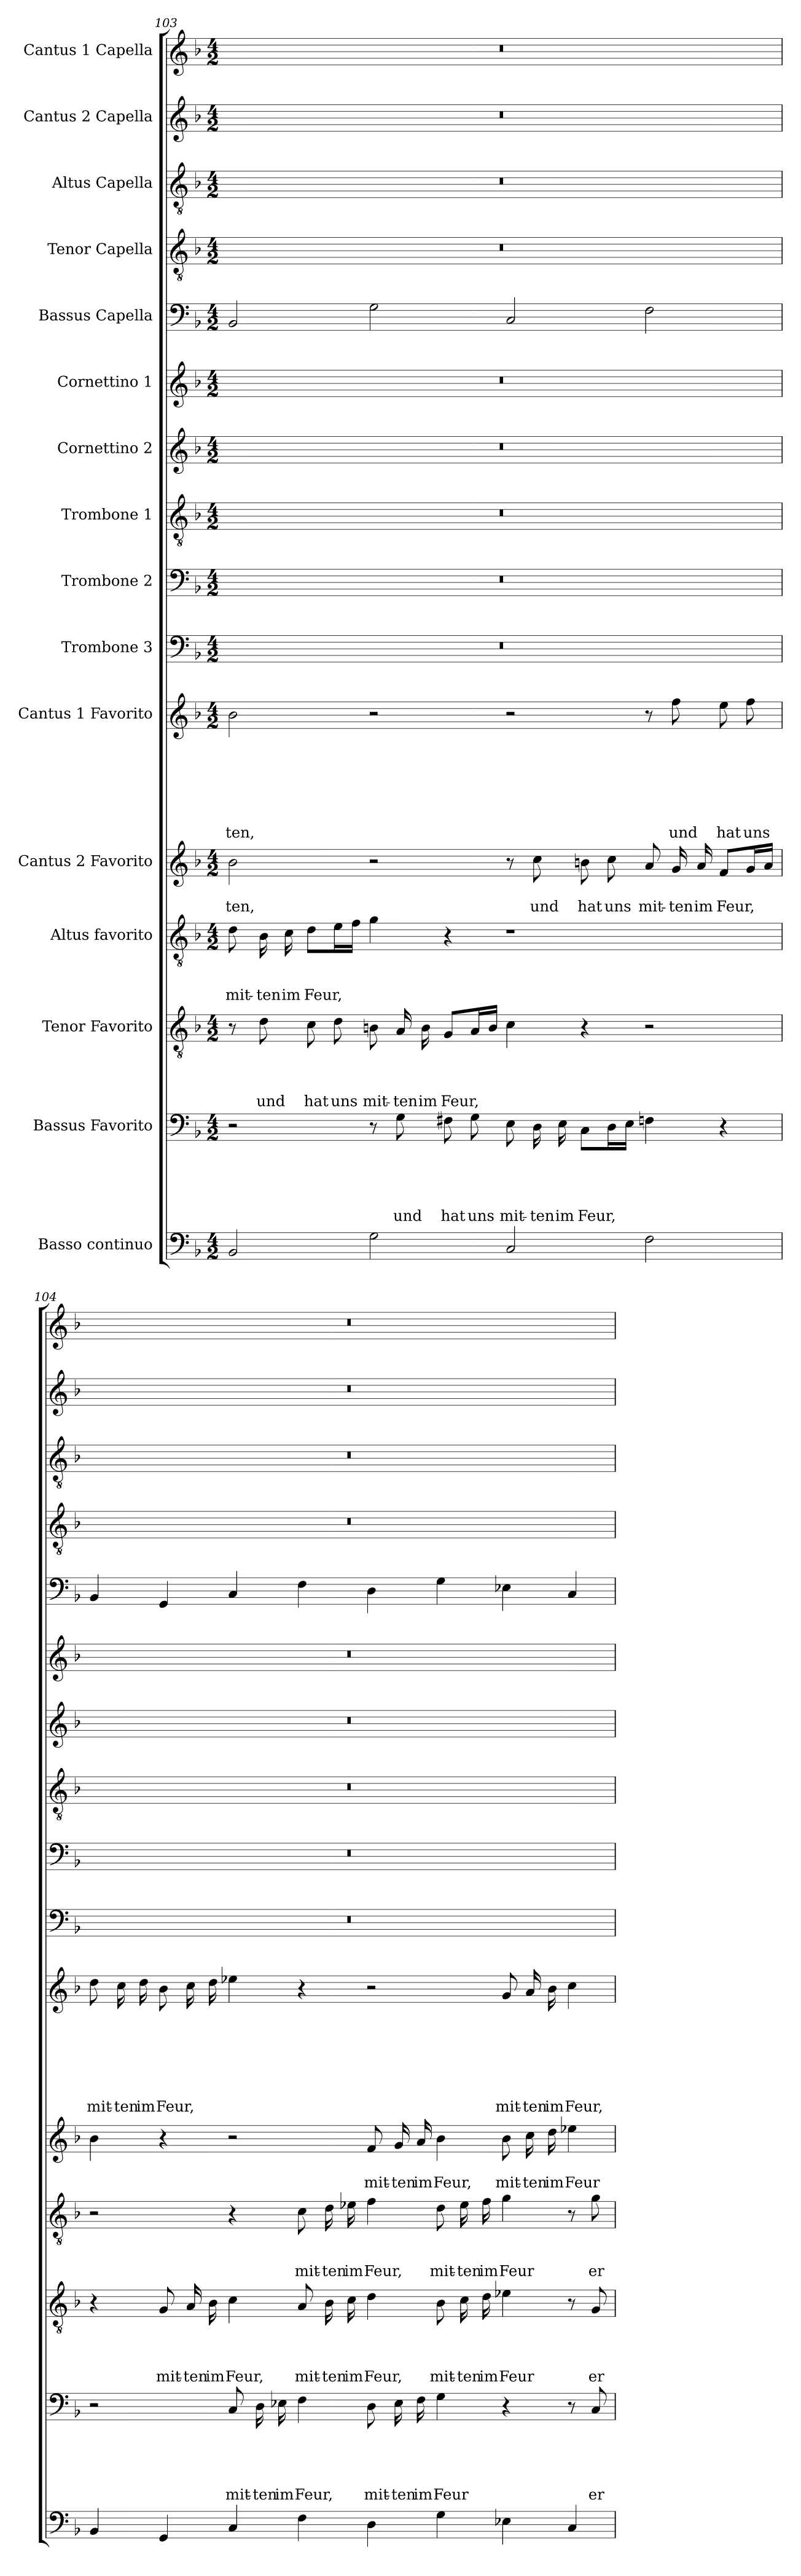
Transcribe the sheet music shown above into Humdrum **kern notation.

**kern	**kern	**text	**text	**text	**text	**text	**kern	**text	**text	**text	**text	**kern	**text	**text	**text	**kern	**text	**text	**kern	**text	**text	**text	**text	**text	**text	**text	**kern	**kern	**kern	**kern	**kern	**kern	**kern	**kern	**kern	**kern
*part16	*part15	*part15	*part15	*part15	*part15	*part15	*part14	*part14	*part14	*part14	*part14	*part13	*part13	*part13	*part13	*part12	*part12	*part12	*part11	*part11	*part11	*part11	*part11	*part11	*part11	*part11	*part10	*part9	*part8	*part7	*part6	*part5	*part4	*part3	*part2	*part1
*staff16	*staff15	*staff15	*staff15	*staff15	*staff15	*staff15	*staff14	*staff14	*staff14	*staff14	*staff14	*staff13	*staff13	*staff13	*staff13	*staff12	*staff12	*staff12	*staff11	*staff11	*staff11	*staff11	*staff11	*staff11	*staff11	*staff11	*staff10	*staff9	*staff8	*staff7	*staff6	*staff5	*staff4	*staff3	*staff2	*staff1
*I"Basso continuo	*I"Bassus Favorito	*	*	*	*	*	*I"Tenor Favorito	*	*	*	*	*I"Altus favorito	*	*	*	*I"Cantus 2 Favorito	*	*	*I"Cantus 1 Favorito	*	*	*	*	*	*	*	*I"Trombone 3	*I"Trombone 2	*I"Trombone 1	*I"Cornettino 2	*I"Cornettino 1	*I"Bassus Capella	*I"Tenor Capella	*I"Altus Capella	*I"Cantus 2 Capella	*I"Cantus 1 Capella
!!LO:PB:g=z
*clefF4	*clefF4	*	*	*	*	*	*clefGv2	*	*	*	*	*clefGv2	*	*	*	*clefG2	*	*	*clefG2	*	*	*	*	*	*	*	*clefF4	*clefF4	*clefGv2	*clefG2	*clefG2	*clefF4	*clefGv2	*clefGv2	*clefG2	*clefG2
*k[b-]	*k[b-]	*	*	*	*	*	*k[b-]	*	*	*	*	*k[b-]	*	*	*	*k[b-]	*	*	*k[b-]	*	*	*	*	*	*	*	*k[b-]	*k[b-]	*k[b-]	*k[b-]	*k[b-]	*k[b-]	*k[b-]	*k[b-]	*k[b-]	*k[b-]
*F:	*F:	*	*	*	*	*	*F:	*	*	*	*	*F:	*	*	*	*F:	*	*	*F:	*	*	*	*	*	*	*	*F:	*F:	*F:	*F:	*F:	*F:	*F:	*F:	*F:	*F:
*M4/2	*M4/2	*	*	*	*	*	*M4/2	*	*	*	*	*M4/2	*	*	*	*M4/2	*	*	*M4/2	*	*	*	*	*	*	*	*M4/2	*M4/2	*M4/2	*M4/2	*M4/2	*M4/2	*M4/2	*M4/2	*M4/2	*M4/2
=103	=103	=103	=103	=103	=103	=103	=103	=103	=103	=103	=103	=103	=103	=103	=103	=103	=103	=103	=103	=103	=103	=103	=103	=103	=103	=103	=103	=103	=103	=103	=103	=103	=103	=103	=103	=103
!	!	!	!	!	!	!	!	!	!	!	!	!	!	!	!LO:LY:b	!	!	!LO:LY:b	!	!	!	!	!	!	!	!LO:LY:b	!	!	!	!	!	!	!	!	!	!
2BB-/	2r	.	.	.	.	.	8r	.	.	.	.	8d\	.	.	mit-	2b-\	.	-ten,	2b-\	.	.	.	.	.	.	-ten,	0r	0r	0r	0r	0r	2BB-/	0r	0r	0r	0r
!	!	!	!	!	!	!	!	!	!	!	!LO:LY:b	!	!	!	!LO:LY:b	!	!	!	!	!	!	!	!	!	!	!	!	!	!	!	!	!	!	!	!	!
.	.	.	.	.	.	.	8d\	.	.	.	und	16B-\	.	.	-ten	.	.	.	.	.	.	.	.	.	.	.	.	.	.	.	.	.	.	.	.	.
!	!	!	!	!	!	!	!	!	!	!	!	!	!	!	!LO:LY:b	!	!	!	!	!	!	!	!	!	!	!	!	!	!	!	!	!	!	!	!	!
.	.	.	.	.	.	.	.	.	.	.	.	16c\	.	.	im	.	.	.	.	.	.	.	.	.	.	.	.	.	.	.	.	.	.	.	.	.
!	!	!	!	!	!	!	!	!	!	!	!LO:LY:b	!	!	!	!LO:LY:b	!	!	!	!	!	!	!	!	!	!	!	!	!	!	!	!	!	!	!	!	!
.	.	.	.	.	.	.	8c\	.	.	.	hat	8d\L	.	.	Feur,	.	.	.	.	.	.	.	.	.	.	.	.	.	.	.	.	.	.	.	.	.
!	!	!	!	!	!	!	!	!	!	!	!LO:LY:b	!	!	!	!	!	!	!	!	!	!	!	!	!	!	!	!	!	!	!	!	!	!	!	!	!
.	.	.	.	.	.	.	8d\	.	.	.	uns	16e\L	.	.	.	.	.	.	.	.	.	.	.	.	.	.	.	.	.	.	.	.	.	.	.	.
.	.	.	.	.	.	.	.	.	.	.	.	16f\JJ	.	.	.	.	.	.	.	.	.	.	.	.	.	.	.	.	.	.	.	.	.	.	.	.
!	!	!	!	!	!	!	!	!	!	!	!LO:LY:b	!	!	!	!	!	!	!	!	!	!	!	!	!	!	!	!	!	!	!	!	!	!	!	!	!
2G\	8r	.	.	.	.	.	8Bn\	.	.	.	mit-	4g\	.	.	.	2r	.	.	2r	.	.	.	.	.	.	.	.	.	.	.	.	2G\	.	.	.	.
!	!	!	!	!	!	!LO:LY:b	!	!	!	!	!LO:LY:b	!	!	!	!	!	!	!	!	!	!	!	!	!	!	!	!	!	!	!	!	!	!	!	!	!
.	8G\	.	.	.	.	und	16A/	.	.	.	-ten	.	.	.	.	.	.	.	.	.	.	.	.	.	.	.	.	.	.	.	.	.	.	.	.	.
!	!	!	!	!	!	!	!	!	!	!	!LO:LY:b	!	!	!	!	!	!	!	!	!	!	!	!	!	!	!	!	!	!	!	!	!	!	!	!	!
.	.	.	.	.	.	.	16B\	.	.	.	im	.	.	.	.	.	.	.	.	.	.	.	.	.	.	.	.	.	.	.	.	.	.	.	.	.
!	!	!	!	!	!	!LO:LY:b	!	!	!	!	!LO:LY:b	!	!	!	!	!	!	!	!	!	!	!	!	!	!	!	!	!	!	!	!	!	!	!	!	!
.	8F#X\	.	.	.	.	hat	8G/L	.	.	.	Feur,	4r	.	.	.	.	.	.	.	.	.	.	.	.	.	.	.	.	.	.	.	.	.	.	.	.
!	!	!	!	!	!	!LO:LY:b	!	!	!	!	!	!	!	!	!	!	!	!	!	!	!	!	!	!	!	!	!	!	!	!	!	!	!	!	!	!
.	8G\	.	.	.	.	uns	16A/L	.	.	.	.	.	.	.	.	.	.	.	.	.	.	.	.	.	.	.	.	.	.	.	.	.	.	.	.	.
.	.	.	.	.	.	.	16B/JJ	.	.	.	.	.	.	.	.	.	.	.	.	.	.	.	.	.	.	.	.	.	.	.	.	.	.	.	.	.
!	!	!	!	!	!	!LO:LY:b	!	!	!	!	!	!	!	!	!	!	!	!	!	!	!	!	!	!	!	!	!	!	!	!	!	!	!	!	!	!
2C/	8E\	.	.	.	.	mit-	4c\	.	.	.	.	1r	.	.	.	8r	.	.	2r	.	.	.	.	.	.	.	.	.	.	.	.	2C/	.	.	.	.
!	!	!	!	!	!	!LO:LY:b	!	!	!	!	!	!	!	!	!	!	!	!LO:LY:b	!	!	!	!	!	!	!	!	!	!	!	!	!	!	!	!	!	!
.	16D\	.	.	.	.	-ten	.	.	.	.	.	.	.	.	.	8cc\	.	und	.	.	.	.	.	.	.	.	.	.	.	.	.	.	.	.	.	.
!	!	!	!	!	!	!LO:LY:b	!	!	!	!	!	!	!	!	!	!	!	!	!	!	!	!	!	!	!	!	!	!	!	!	!	!	!	!	!	!
.	16E\	.	.	.	.	im	.	.	.	.	.	.	.	.	.	.	.	.	.	.	.	.	.	.	.	.	.	.	.	.	.	.	.	.	.	.
!	!	!	!	!	!	!LO:LY:b	!	!	!	!	!	!	!	!	!	!	!	!LO:LY:b	!	!	!	!	!	!	!	!	!	!	!	!	!	!	!	!	!	!
.	8C\L	.	.	.	.	Feur,	4r	.	.	.	.	.	.	.	.	8bn\	.	hat	.	.	.	.	.	.	.	.	.	.	.	.	.	.	.	.	.	.
!	!	!	!	!	!	!	!	!	!	!	!	!	!	!	!	!	!	!LO:LY:b	!	!	!	!	!	!	!	!	!	!	!	!	!	!	!	!	!	!
.	16D\L	.	.	.	.	.	.	.	.	.	.	.	.	.	.	8cc\	.	uns	.	.	.	.	.	.	.	.	.	.	.	.	.	.	.	.	.	.
.	16E\JJ	.	.	.	.	.	.	.	.	.	.	.	.	.	.	.	.	.	.	.	.	.	.	.	.	.	.	.	.	.	.	.	.	.	.	.
!	!	!	!	!	!	!	!	!	!	!	!	!	!	!	!	!	!	!LO:LY:b	!	!	!	!	!	!	!	!	!	!	!	!	!	!	!	!	!	!
2F\	4Fn\	.	.	.	.	.	2r	.	.	.	.	.	.	.	.	8a/	.	mit-	8r	.	.	.	.	.	.	.	.	.	.	.	.	2F\	.	.	.	.
!	!	!	!	!	!	!	!	!	!	!	!	!	!	!	!	!	!	!LO:LY:b	!	!	!	!	!	!	!	!LO:LY:b	!	!	!	!	!	!	!	!	!	!
.	.	.	.	.	.	.	.	.	.	.	.	.	.	.	.	16g/	.	-ten	8ff\	.	.	.	.	.	.	und	.	.	.	.	.	.	.	.	.	.
!	!	!	!	!	!	!	!	!	!	!	!	!	!	!	!	!	!	!LO:LY:b	!	!	!	!	!	!	!	!	!	!	!	!	!	!	!	!	!	!
.	.	.	.	.	.	.	.	.	.	.	.	.	.	.	.	16a/	.	im	.	.	.	.	.	.	.	.	.	.	.	.	.	.	.	.	.	.
!	!	!	!	!	!	!	!	!	!	!	!	!	!	!	!	!	!	!LO:LY:b	!	!	!	!	!	!	!	!LO:LY:b	!	!	!	!	!	!	!	!	!	!
.	4r	.	.	.	.	.	.	.	.	.	.	.	.	.	.	8f/L	.	Feur,	8ee\	.	.	.	.	.	.	hat	.	.	.	.	.	.	.	.	.	.
!	!	!	!	!	!	!	!	!	!	!	!	!	!	!	!	!	!	!	!	!	!	!	!	!	!	!LO:LY:b	!	!	!	!	!	!	!	!	!	!
.	.	.	.	.	.	.	.	.	.	.	.	.	.	.	.	16g/L	.	.	8ff\	.	.	.	.	.	.	uns	.	.	.	.	.	.	.	.	.	.
.	.	.	.	.	.	.	.	.	.	.	.	.	.	.	.	16a/JJ	.	.	.	.	.	.	.	.	.	.	.	.	.	.	.	.	.	.	.	.
!!LO:PB:g=z
=104	=104	=104	=104	=104	=104	=104	=104	=104	=104	=104	=104	=104	=104	=104	=104	=104	=104	=104	=104	=104	=104	=104	=104	=104	=104	=104	=104	=104	=104	=104	=104	=104	=104	=104	=104	=104
!	!	!	!	!	!	!	!	!	!	!	!	!	!	!	!	!	!	!	!	!	!	!	!	!	!	!LO:LY:b	!	!	!	!	!	!	!	!	!	!
4BB-/	2r	.	.	.	.	.	4r	.	.	.	.	2r	.	.	.	4b-\	.	.	8dd\	.	.	.	.	.	.	mit-	0r	0r	0r	0r	0r	4BB-/	0r	0r	0r	0r
!	!	!	!	!	!	!	!	!	!	!	!	!	!	!	!	!	!	!	!	!	!	!	!	!	!	!LO:LY:b	!	!	!	!	!	!	!	!	!	!
.	.	.	.	.	.	.	.	.	.	.	.	.	.	.	.	.	.	.	16cc\	.	.	.	.	.	.	-ten	.	.	.	.	.	.	.	.	.	.
!	!	!	!	!	!	!	!	!	!	!	!	!	!	!	!	!	!	!	!	!	!	!	!	!	!	!LO:LY:b	!	!	!	!	!	!	!	!	!	!
.	.	.	.	.	.	.	.	.	.	.	.	.	.	.	.	.	.	.	16dd\	.	.	.	.	.	.	im	.	.	.	.	.	.	.	.	.	.
!	!	!	!	!	!	!	!	!	!	!	!LO:LY:b	!	!	!	!	!	!	!	!	!	!	!	!	!	!	!LO:LY:b	!	!	!	!	!	!	!	!	!	!
4GG/	.	.	.	.	.	.	8G/	.	.	.	mit-	.	.	.	.	4r	.	.	8b-\	.	.	.	.	.	.	Feur,	.	.	.	.	.	4GG/	.	.	.	.
!	!	!	!	!	!	!	!	!	!	!	!LO:LY:b	!	!	!	!	!	!	!	!	!	!	!	!	!	!	!	!	!	!	!	!	!	!	!	!	!
.	.	.	.	.	.	.	16A/	.	.	.	-ten	.	.	.	.	.	.	.	16cc\	.	.	.	.	.	.	.	.	.	.	.	.	.	.	.	.	.
!	!	!	!	!	!	!	!	!	!	!	!LO:LY:b	!	!	!	!	!	!	!	!	!	!	!	!	!	!	!	!	!	!	!	!	!	!	!	!	!
.	.	.	.	.	.	.	16B-\	.	.	.	im	.	.	.	.	.	.	.	16dd\	.	.	.	.	.	.	.	.	.	.	.	.	.	.	.	.	.
!	!	!	!	!	!	!LO:LY:b	!	!	!	!	!LO:LY:b	!	!	!	!	!	!	!	!	!	!	!	!	!	!	!	!	!	!	!	!	!	!	!	!	!
4C/	8C/	.	.	.	.	mit-	4c\	.	.	.	Feur,	4r	.	.	.	2r	.	.	4ee-X\	.	.	.	.	.	.	.	.	.	.	.	.	4C/	.	.	.	.
!	!	!	!	!	!	!LO:LY:b	!	!	!	!	!	!	!	!	!	!	!	!	!	!	!	!	!	!	!	!	!	!	!	!	!	!	!	!	!	!
.	16D\	.	.	.	.	-ten	.	.	.	.	.	.	.	.	.	.	.	.	.	.	.	.	.	.	.	.	.	.	.	.	.	.	.	.	.	.
!	!	!	!	!	!	!LO:LY:b	!	!	!	!	!	!	!	!	!	!	!	!	!	!	!	!	!	!	!	!	!	!	!	!	!	!	!	!	!	!
.	16E-X\	.	.	.	.	im	.	.	.	.	.	.	.	.	.	.	.	.	.	.	.	.	.	.	.	.	.	.	.	.	.	.	.	.	.	.
!	!	!	!	!	!	!LO:LY:b	!	!	!	!	!LO:LY:b	!	!	!	!LO:LY:b	!	!	!	!	!	!	!	!	!	!	!	!	!	!	!	!	!	!	!	!	!
4F\	4F\	.	.	.	.	Feur,	8A/	.	.	.	mit-	8c\	.	.	mit-	.	.	.	4r	.	.	.	.	.	.	.	.	.	.	.	.	4F\	.	.	.	.
!	!	!	!	!	!	!	!	!	!	!	!LO:LY:b	!	!	!	!LO:LY:b	!	!	!	!	!	!	!	!	!	!	!	!	!	!	!	!	!	!	!	!	!
.	.	.	.	.	.	.	16B-\	.	.	.	-ten	16d\	.	.	-ten	.	.	.	.	.	.	.	.	.	.	.	.	.	.	.	.	.	.	.	.	.
!	!	!	!	!	!	!	!	!	!	!	!LO:LY:b	!	!	!	!LO:LY:b	!	!	!	!	!	!	!	!	!	!	!	!	!	!	!	!	!	!	!	!	!
.	.	.	.	.	.	.	16c\	.	.	.	im	16e-X\	.	.	im	.	.	.	.	.	.	.	.	.	.	.	.	.	.	.	.	.	.	.	.	.
!	!	!	!	!	!	!LO:LY:b	!	!	!	!	!LO:LY:b	!	!	!	!LO:LY:b	!	!	!LO:LY:b	!	!	!	!	!	!	!	!	!	!	!	!	!	!	!	!	!	!
4D\	8D\	.	.	.	.	mit-	4d\	.	.	.	Feur,	4f\	.	.	Feur,	8f/	.	mit-	2r	.	.	.	.	.	.	.	.	.	.	.	.	4D\	.	.	.	.
!	!	!	!	!	!	!LO:LY:b	!	!	!	!	!	!	!	!	!	!	!	!LO:LY:b	!	!	!	!	!	!	!	!	!	!	!	!	!	!	!	!	!	!
.	16E-\	.	.	.	.	-ten	.	.	.	.	.	.	.	.	.	16g/	.	-ten	.	.	.	.	.	.	.	.	.	.	.	.	.	.	.	.	.	.
!	!	!	!	!	!	!LO:LY:b	!	!	!	!	!	!	!	!	!	!	!	!LO:LY:b	!	!	!	!	!	!	!	!	!	!	!	!	!	!	!	!	!	!
.	16F\	.	.	.	.	im	.	.	.	.	.	.	.	.	.	16a/	.	im	.	.	.	.	.	.	.	.	.	.	.	.	.	.	.	.	.	.
!	!	!	!	!	!	!LO:LY:b	!	!	!	!	!LO:LY:b	!	!	!	!LO:LY:b	!	!	!LO:LY:b	!	!	!	!	!	!	!	!	!	!	!	!	!	!	!	!	!	!
4G\	4G\	.	.	.	.	Feur	8B-\	.	.	.	mit-	8d\	.	.	mit-	4b-\	.	Feur,	.	.	.	.	.	.	.	.	.	.	.	.	.	4G\	.	.	.	.
!	!	!	!	!	!	!	!	!	!	!	!LO:LY:b	!	!	!	!LO:LY:b	!	!	!	!	!	!	!	!	!	!	!	!	!	!	!	!	!	!	!	!	!
.	.	.	.	.	.	.	16c\	.	.	.	-ten	16e-\	.	.	-ten	.	.	.	.	.	.	.	.	.	.	.	.	.	.	.	.	.	.	.	.	.
!	!	!	!	!	!	!	!	!	!	!	!LO:LY:b	!	!	!	!LO:LY:b	!	!	!	!	!	!	!	!	!	!	!	!	!	!	!	!	!	!	!	!	!
.	.	.	.	.	.	.	16d\	.	.	.	im	16f\	.	.	im	.	.	.	.	.	.	.	.	.	.	.	.	.	.	.	.	.	.	.	.	.
!	!	!	!	!	!	!	!	!	!	!	!LO:LY:b	!	!	!	!LO:LY:b	!	!	!LO:LY:b	!	!	!	!	!	!	!	!LO:LY:b	!	!	!	!	!	!	!	!	!	!
4E-X\	4r	.	.	.	.	.	4e-X\	.	.	.	Feur	4g\	.	.	Feur	8b-\	.	mit-	8g/	.	.	.	.	.	.	mit-	.	.	.	.	.	4E-X\	.	.	.	.
!	!	!	!	!	!	!	!	!	!	!	!	!	!	!	!	!	!	!LO:LY:b	!	!	!	!	!	!	!	!LO:LY:b	!	!	!	!	!	!	!	!	!	!
.	.	.	.	.	.	.	.	.	.	.	.	.	.	.	.	16cc\	.	-ten	16a/	.	.	.	.	.	.	-ten	.	.	.	.	.	.	.	.	.	.
!	!	!	!	!	!	!	!	!	!	!	!	!	!	!	!	!	!	!LO:LY:b	!	!	!	!	!	!	!	!LO:LY:b	!	!	!	!	!	!	!	!	!	!
.	.	.	.	.	.	.	.	.	.	.	.	.	.	.	.	16dd\	.	im	16b-\	.	.	.	.	.	.	im	.	.	.	.	.	.	.	.	.	.
!	!	!	!	!	!	!	!	!	!	!	!	!	!	!	!	!	!	!LO:LY:b	!	!	!	!	!	!	!	!LO:LY:b	!	!	!	!	!	!	!	!	!	!
4C/	8r	.	.	.	.	.	8r	.	.	.	.	8r	.	.	.	4ee-X\	.	Feur	4cc\	.	.	.	.	.	.	Feur,	.	.	.	.	.	4C/	.	.	.	.
!	!	!	!	!	!	!LO:LY:b	!	!	!	!	!LO:LY:b	!	!	!	!LO:LY:b	!	!	!	!	!	!	!	!	!	!	!	!	!	!	!	!	!	!	!	!	!
.	8C/	.	.	.	.	er-	8G/	.	.	.	er-	8g\	.	.	er-	.	.	.	.	.	.	.	.	.	.	.	.	.	.	.	.	.	.	.	.	.
=	=	=	=	=	=	=	=	=	=	=	=	=	=	=	=	=	=	=	=	=	=	=	=	=	=	=	=	=	=	=	=	=	=	=	=	=
*-	*-	*-	*-	*-	*-	*-	*-	*-	*-	*-	*-	*-	*-	*-	*-	*-	*-	*-	*-	*-	*-	*-	*-	*-	*-	*-	*-	*-	*-	*-	*-	*-	*-	*-	*-	*-
